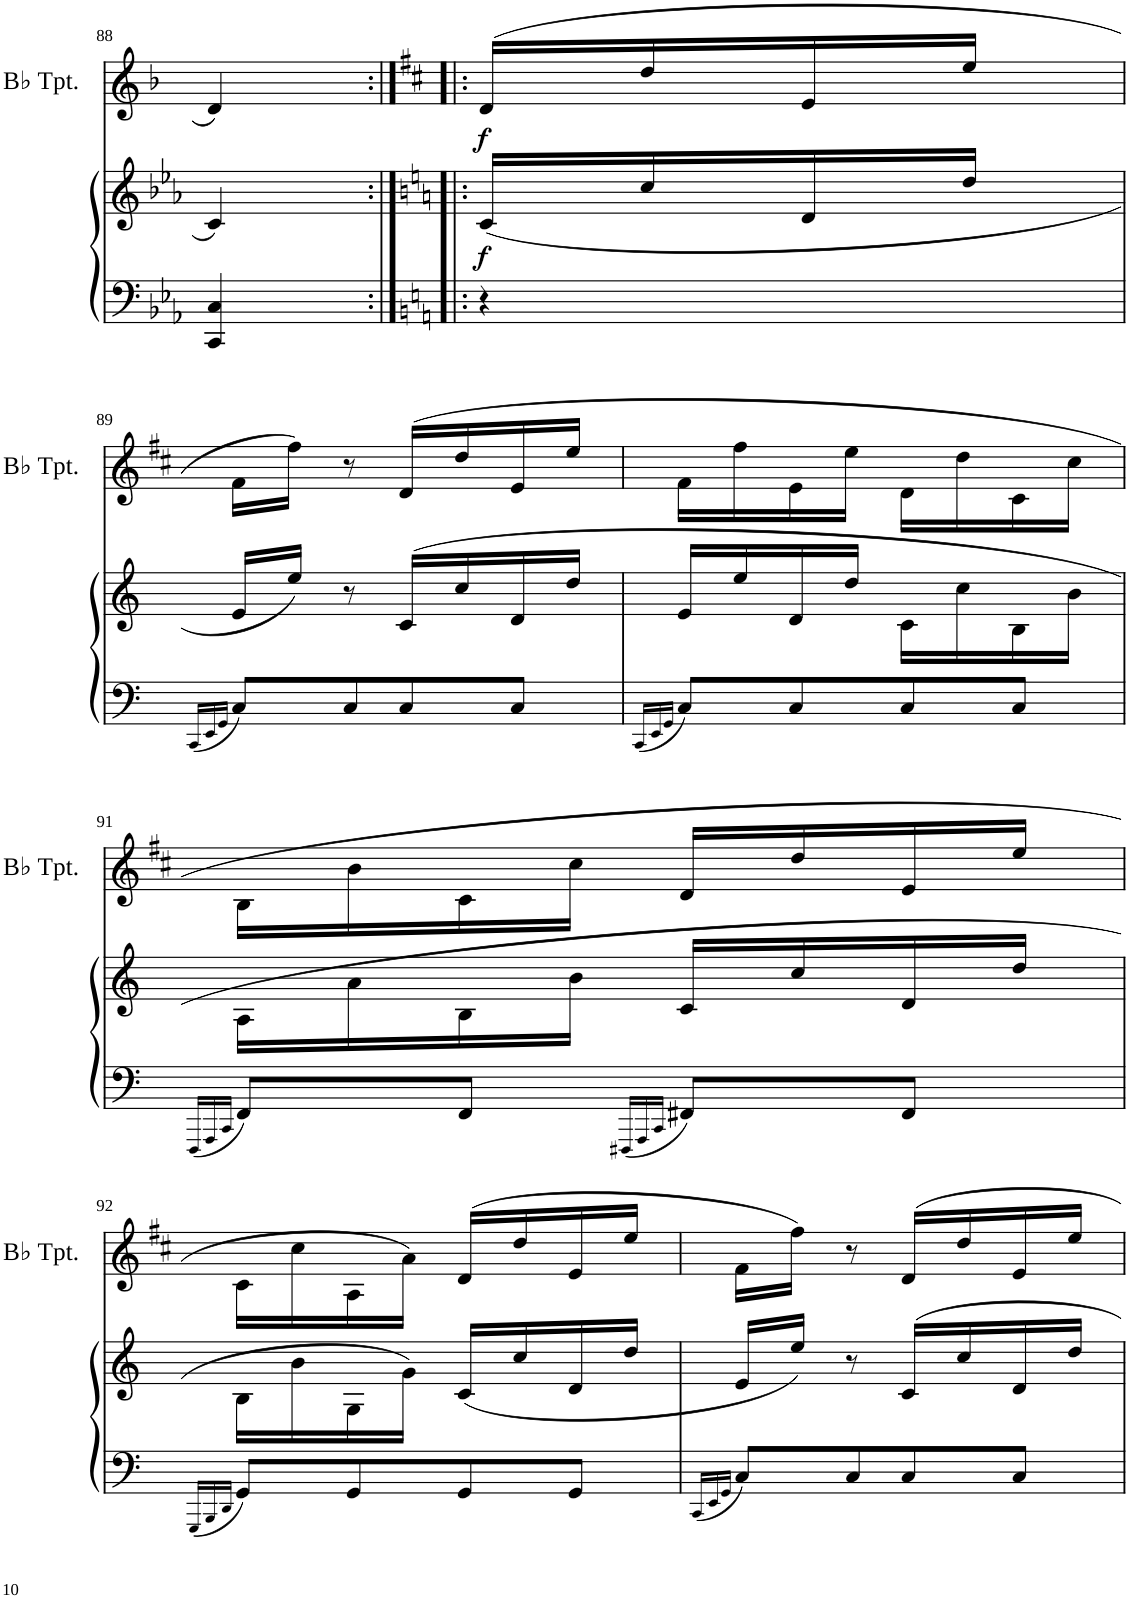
**kern	**kern	**dynam	**kern	**dynam
*part2	*part2	*part2	*part1	*part1
*staff3	*staff2	*staff2/3	*staff1	*staff1
*I"Piano	*	*	*I"Bb Trumpet	*
*I'Pno	*	*	*I'Bb Tpt.	*
!!LO:PB:g=z
*clefF4	*clefG2	*	*clefG2	*
*	*	*	*Trd1c2	*
*k[b-e-a-]	*k[b-e-a-]	*	*k[b-]	*
*M2/4	*M2/4	*	*M2/4	*
=88	=88	=88	=88	=88
4CC/ 4C/	4c/	.	4d/	.
=88:|!|:	=88:|!|:	=88:|!|:	=88:|!|:	=88:|!|:
*k[]	*k[]	*	*k[f#c#]	*
!	!	!LO:DY:b	!	!LO:DY:b
4r	(16c/LL	f	(16d/LL	f
.	16cc/	.	16dd/	.
.	16d/	.	16e/	.
.	16dd/JJ	.	16ee/JJ	.
!!LO:LB:g=z
=89	=89	=89	=89	=89
16qCC/LL	.	.	.	.
16qEE/	.	.	.	.
16qGG/JJ	.	.	.	.
8C/L	16e/LL	.	16f#\LL	.
.	16ee/JJ)	.	16ff#\JJ)	.
8C/	8r	.	8r	.
8C/	(16c/LL	.	(16d/LL	.
.	16cc/	.	16dd/	.
8C/J	16d/	.	16e/	.
.	16dd/JJ	.	16ee/JJ	.
=90	=90	=90	=90	=90
16qCC/LL	.	.	.	.
16qEE/	.	.	.	.
16qGG/JJ	.	.	.	.
8C/L	16e/LL	.	16f#\LL	.
.	16ee/	.	16ff#\	.
8C/	16d/	.	16e\	.
.	16dd/JJ	.	16ee\JJ	.
8C/	16c\LL	.	16d\LL	.
.	16cc\	.	16dd\	.
8C/J	16B\	.	16c#\	.
.	16b\JJ	.	16cc#\JJ	.
!!LO:LB:g=z
=91	=91	=91	=91	=91
16qFFF/LL	.	.	.	.
16qAAA/	.	.	.	.
16qCC/JJ	.	.	.	.
8FF/L	16A\LL	.	16B\LL	.
.	16a\	.	16b\	.
8FF/J	16B\	.	16c#\	.
.	16b\JJ	.	16cc#\JJ	.
16qFFF#X/LL	.	.	.	.
16qAAA/	.	.	.	.
16qCC/JJ	.	.	.	.
8FF#X/L	16c/LL	.	16d/LL	.
.	16cc/	.	16dd/	.
8FF#/J	16d/	.	16e/	.
.	16dd/JJ	.	16ee/JJ	.
!!LO:LB:g=z
=92	=92	=92	=92	=92
16qGGG/LL	.	.	.	.
16qBBB/	.	.	.	.
16qDD/JJ	.	.	.	.
8GG/L	16B\LL	.	16c#\LL	.
.	16b\	.	16cc#\	.
8GG/	16G\	.	16A\	.
.	16g\JJ)	.	16a\JJ)	.
8GG/	(16c/LL	.	(16d/LL	.
.	16cc/	.	16dd/	.
8GG/J	16d/	.	16e/	.
.	16dd/JJ	.	16ee/JJ	.
=93	=93	=93	=93	=93
16qCC/LL	.	.	.	.
16qEE/	.	.	.	.
16qGG/JJ	.	.	.	.
8C/L	16e/LL	.	16f#\LL	.
.	16ee/JJ)	.	16ff#\JJ)	.
8C/	8r	.	8r	.
8C/	16c/LL	.	16d/LL	.
.	16cc/	.	16dd/	.
8C/J	16d/	.	16e/	.
.	16dd/JJ	.	16ee/JJ	.
=	=	=	=	=
*-	*-	*-	*-	*-
